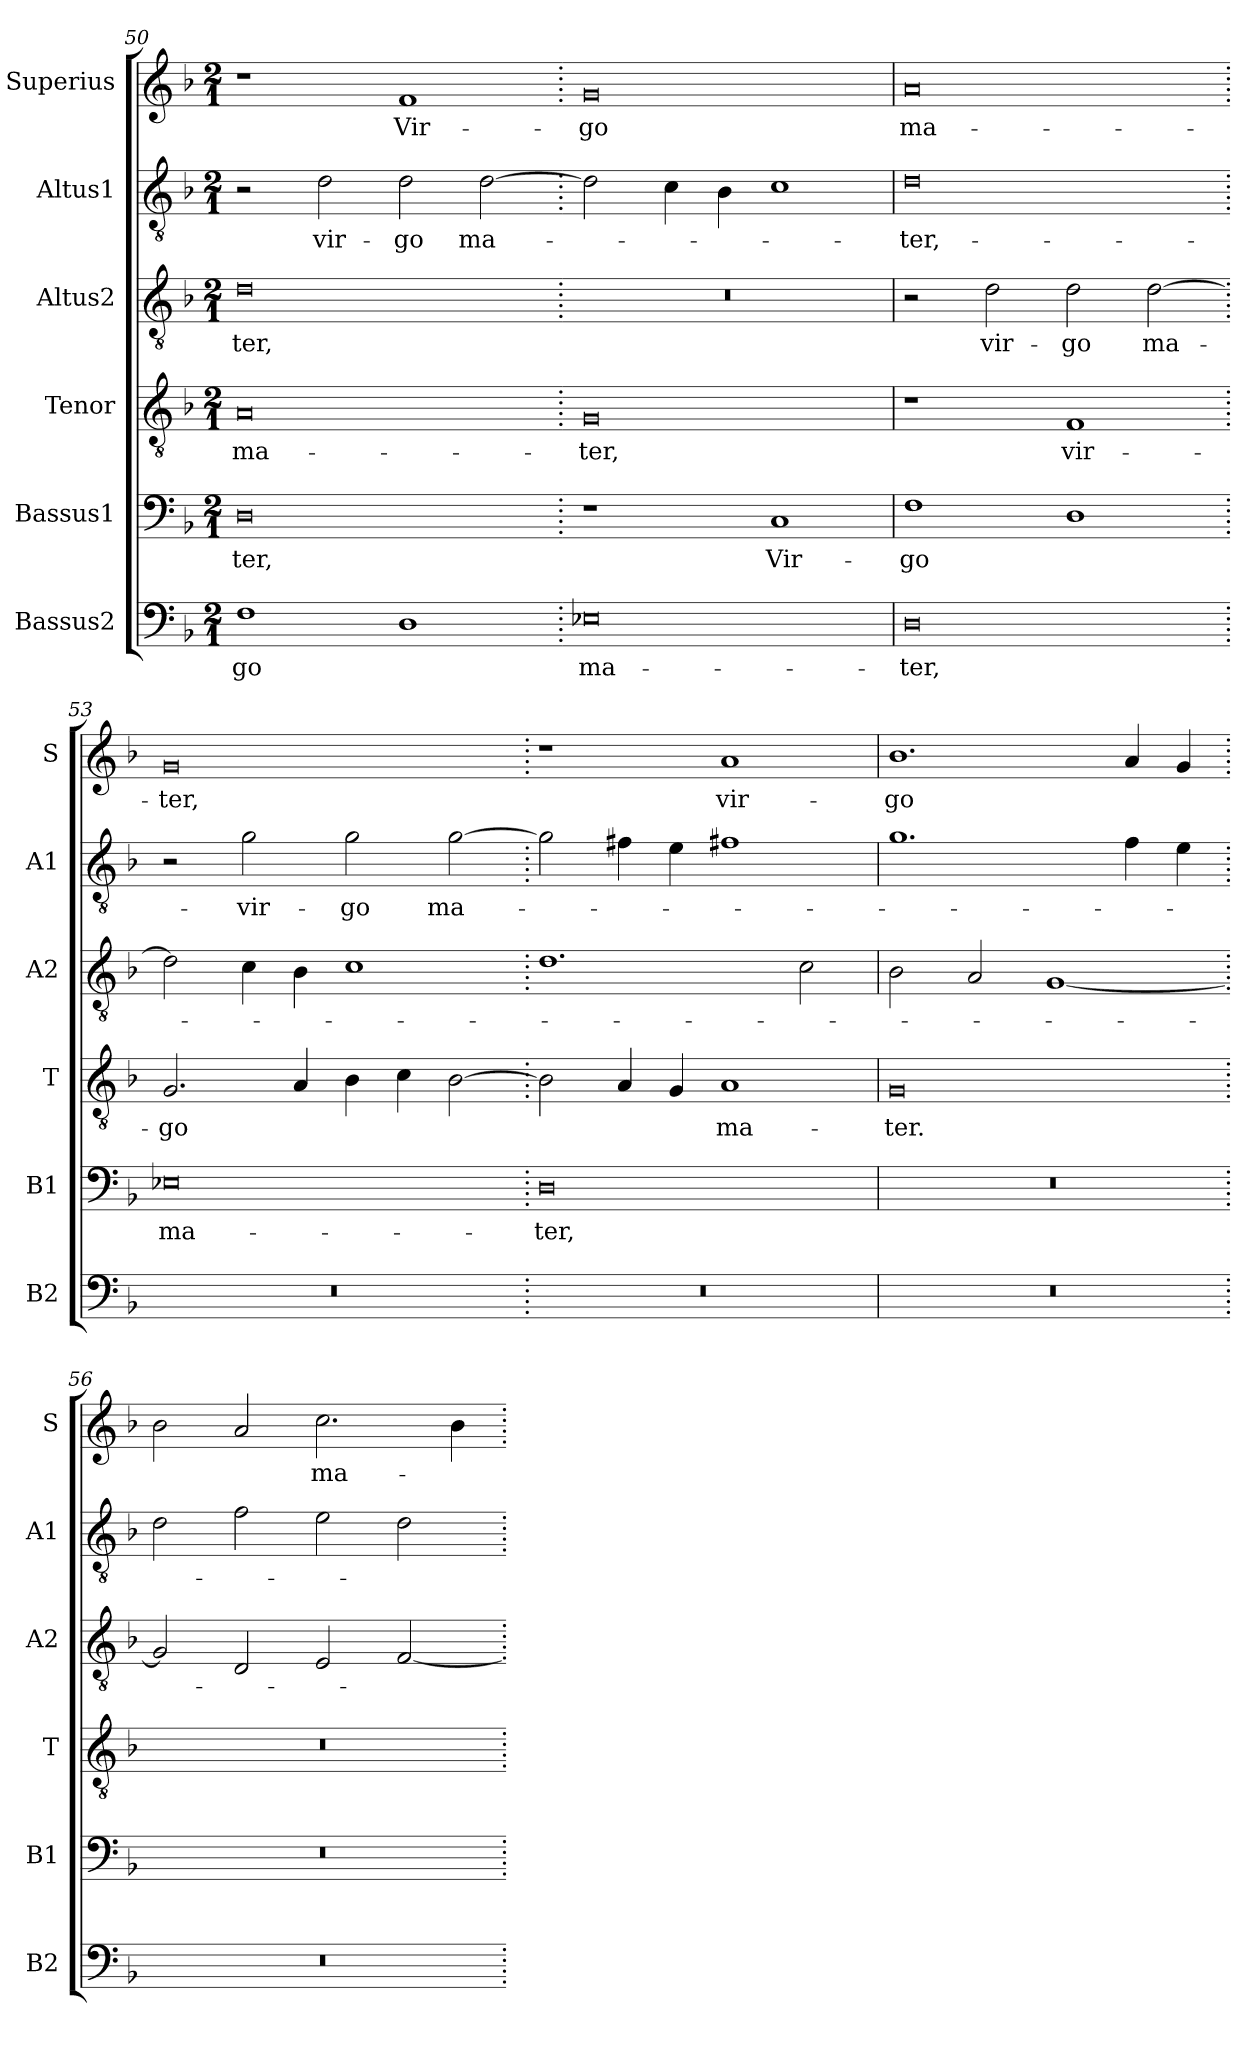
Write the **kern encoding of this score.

**kern	**text	**kern	**text	**kern	**text	**kern	**text	**kern	**text	**kern	**text
*part6	*part6	*part5	*part5	*part4	*part4	*part3	*part3	*part2	*part2	*part1	*part1
*staff6	*staff6	*staff5	*staff5	*staff4	*staff4	*staff3	*staff3	*staff2	*staff2	*staff1	*staff1
*I"Bassus2	*	*I"Bassus1	*	*I"Tenor	*	*I"Altus2	*	*I"Altus1	*	*I"Superius	*
*I'B2	*	*I'B1	*	*I'T	*	*I'A2	*	*I'A1	*	*I'S	*
*clefF4	*	*clefF4	*	*clefGv2	*	*clefGv2	*	*clefGv2	*	*clefG2	*
*k[b-]	*	*k[b-]	*	*k[b-]	*	*k[b-]	*	*k[b-]	*	*k[b-]	*
*M2/1	*	*M2/1	*	*M2/1	*	*M2/1	*	*M2/1	*	*M2/1	*
=50	=50	=50	=50	=50	=50	=50	=50	=50	=50	=50	=50
1F	-go	0D	-ter,	0A	ma-	0d	-ter,	2r	.	1r	.
.	.	.	.	.	.	.	.	2d\	vir-	.	.
1D	.	.	.	.	.	.	.	2d\	-go	1f	Vir-
.	.	.	.	.	.	.	.	[2d\	ma-	.	.
=51.	=51.	=51.	=51.	=51.	=51.	=51.	=51.	=51.	=51.	=51.	=51.
0E-X	ma-	1r	.	0G	-ter,	0r	.	2d\]	.	0g	-go
.	.	.	.	.	.	.	.	4c\	.	.	.
.	.	.	.	.	.	.	.	4B-\	.	.	.
.	.	1C	Vir-	.	.	.	.	1c	.	.	.
=52	=52	=52	=52	=52	=52	=52	=52	=52	=52	=52	=52
0D	-ter,	1F	-go	1r	.	2r	.	0d	-ter,-	0a	ma-
.	.	.	.	.	.	2d\	vir-	.	.	.	.
.	.	1D	.	1F	vir-	2d\	-go	.	.	.	.
.	.	.	.	.	.	[2d\	ma-	.	.	.	.
=53.	=53.	=53.	=53.	=53.	=53.	=53.	=53.	=53.	=53.	=53.	=53.
0r	.	0E-X	ma-	2.G/	-go	2d\]	.	2r	.	0g	-ter,
.	.	.	.	.	.	4c\	.	2g\	-vir-	.	.
.	.	.	.	4A/	.	4B-\	.	.	.	.	.
.	.	.	.	4B-\	.	1c	.	2g\	-go	.	.
.	.	.	.	4c\	.	.	.	.	.	.	.
.	.	.	.	[2B-\	.	.	.	[2g\	ma-	.	.
=54.	=54.	=54.	=54.	=54.	=54.	=54.	=54.	=54.	=54.	=54.	=54.
0r	.	0D	-ter,	2B-\]	.	1.d	.	2g\]	.	1r	.
.	.	.	.	4A/	.	.	.	4f#X\	.	.	.
.	.	.	.	4G/	.	.	.	4e\	.	.	.
.	.	.	.	1A	ma-	.	.	1f#X	.	1a	vir-
.	.	.	.	.	.	2c\	.	.	.	.	.
=55	=55	=55	=55	=55	=55	=55	=55	=55	=55	=55	=55
0r	.	0r	.	0G	-ter.	2B-\	.	1.g	.	1.b-	-go
.	.	.	.	.	.	2A/	.	.	.	.	.
.	.	.	.	.	.	[1G	.	.	.	.	.
.	.	.	.	.	.	.	.	4f\	.	4a/	.
.	.	.	.	.	.	.	.	4e\	.	4g/	.
=56.	=56.	=56.	=56.	=56.	=56.	=56.	=56.	=56.	=56.	=56.	=56.
0r	.	0r	.	0r	.	2G/]	.	2d\	.	2b-\	.
.	.	.	.	.	.	2D/	.	2f\	.	2a/	.
.	.	.	.	.	.	2E/	.	2e\	.	2.cc\	ma-
.	.	.	.	.	.	[2F/	.	2d\	.	.	.
.	.	.	.	.	.	.	.	.	.	4b-\	.
=.	=.	=.	=.	=.	=.	=.	=.	=.	=.	=.	=.
*-	*-	*-	*-	*-	*-	*-	*-	*-	*-	*-	*-
